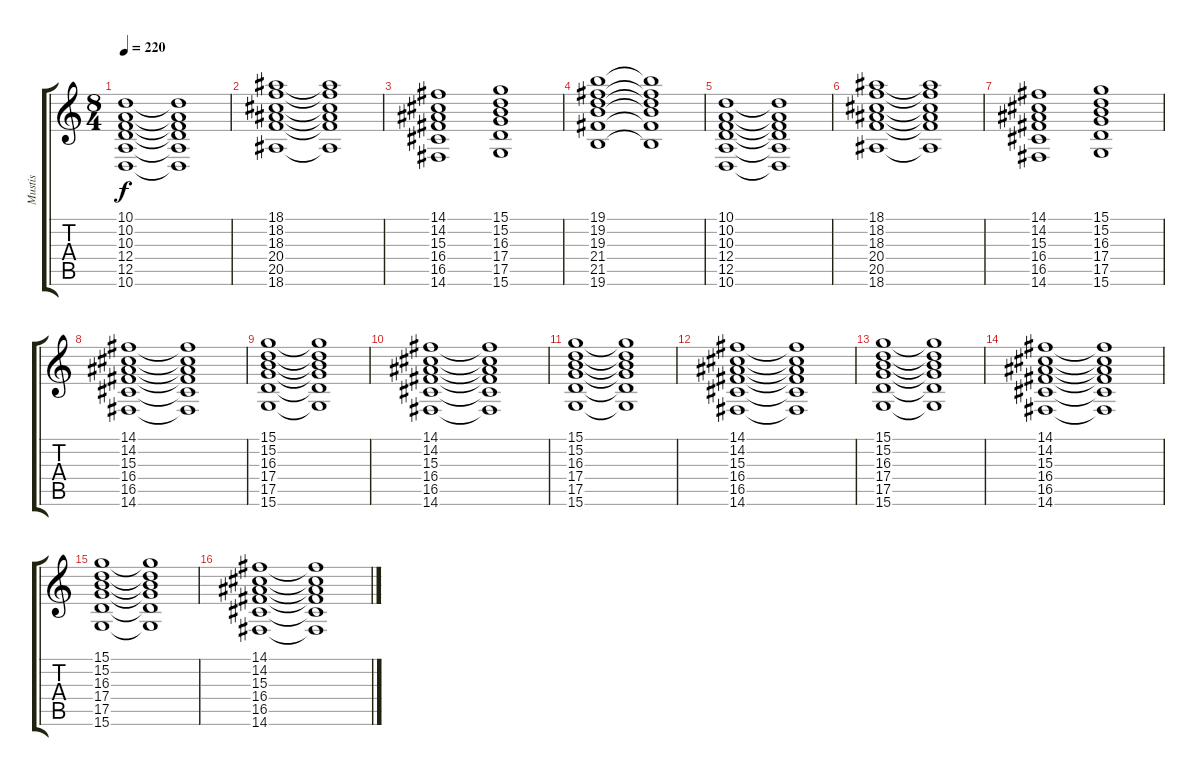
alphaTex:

\track ("Mustis" "Mustis") {instrument choiraahs}
\staff {score tabs}
\tuning (E4 B3 G3 D3 A2 E2) {hide}
\ts (8 4)
\tempo 220
\clef g2
\ks c
(10.1 10.2 10.3 12.4 12.5 10.6).1{dy f} (10.1{t} 10.2{t} 10.3{t} 12.4{t} 12.5{t} 10.6{t}).1 |
(18.1 18.2 18.3 20.4 20.5 18.6).1 (18.1{t} 18.2{t} 18.3{t} 20.4{t} 20.5{t} 18.6{t}).1 |
(14.1 14.2 15.3 16.4 16.5 14.6).1 (15.1 15.2 16.3 17.4 17.5 15.6).1 |
(19.1 19.2 19.3 21.4 21.5 19.6).1 (19.1{t} 19.2{t} 19.3{t} 21.4{t} 21.5{t} 19.6{t}).1 |
(10.1 10.2 10.3 12.4 12.5 10.6).1 (10.1{t} 10.2{t} 10.3{t} 12.4{t} 12.5{t} 10.6{t}).1 |
(18.1 18.2 18.3 20.4 20.5 18.6).1 (18.1{t} 18.2{t} 18.3{t} 20.4{t} 20.5{t} 18.6{t}).1 |
(14.1 14.2 15.3 16.4 16.5 14.6).1 (15.1 15.2 16.3 17.4 17.5 15.6).1 |
(14.1 14.2 15.3 16.4 16.5 14.6).1 (14.1{t} 14.2{t} 15.3{t} 16.4{t} 16.5{t} 14.6{t}).1 |
(15.1 15.2 16.3 17.4 17.5 15.6).1 (15.1{t} 15.2{t} 16.3{t} 17.4{t} 17.5{t} 15.6{t}).1 |
(14.1 14.2 15.3 16.4 16.5 14.6).1 (14.1{t} 14.2{t} 15.3{t} 16.4{t} 16.5{t} 14.6{t}).1 |
(15.1 15.2 16.3 17.4 17.5 15.6).1 (15.1{t} 15.2{t} 16.3{t} 17.4{t} 17.5{t} 15.6{t}).1 |
(14.1 14.2 15.3 16.4 16.5 14.6).1 (14.1{t} 14.2{t} 15.3{t} 16.4{t} 16.5{t} 14.6{t}).1 |
(15.1 15.2 16.3 17.4 17.5 15.6).1 (15.1{t} 15.2{t} 16.3{t} 17.4{t} 17.5{t} 15.6{t}).1 |
(14.1 14.2 15.3 16.4 16.5 14.6).1 (14.1{t} 14.2{t} 15.3{t} 16.4{t} 16.5{t} 14.6{t}).1 |
(15.1 15.2 16.3 17.4 17.5 15.6).1 (15.1{t} 15.2{t} 16.3{t} 17.4{t} 17.5{t} 15.6{t}).1 |
(14.1 14.2 15.3 16.4 16.5 14.6).1 (14.1{t} 14.2{t} 15.3{t} 16.4{t} 16.5{t} 14.6{t}).1
